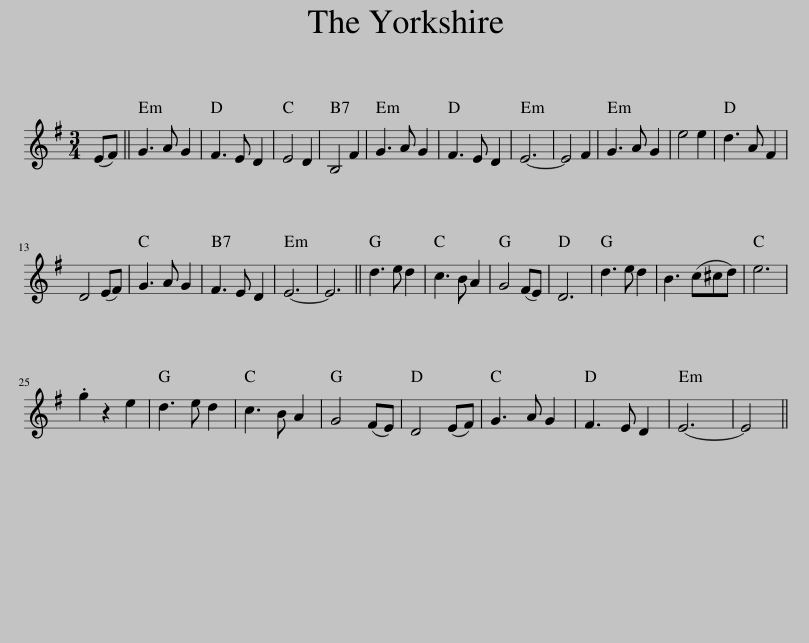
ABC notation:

X:1
L:1/8
M:3/4
I:linebreak $
K:Emin
V:1 treble
V:1
 (EF) || G3 A G2 | F3 E D2 | E4 D2 | B,4 F2 | %5
 G3 A G2 | F3 E D2 | E6- | E4 F2 | G3 A G2 | %10
 e4 e2 | d3 A F2 |$ D4 (EF) | G3 A G2 | F3 E D2 | %15
 E6- | E6 || d3 e d2 | c3 B A2 | G4 (FE) | %20
 D6 | d3 e d2 | B3 (c^cd) | e6 |$ .g2 z2 e2 | %25
 d3 e d2 | c3 B A2 | G4 (FE) | D4 (EF) | G3 A G2 | %30
 F3 E D2 | E6- | E4 || %33
